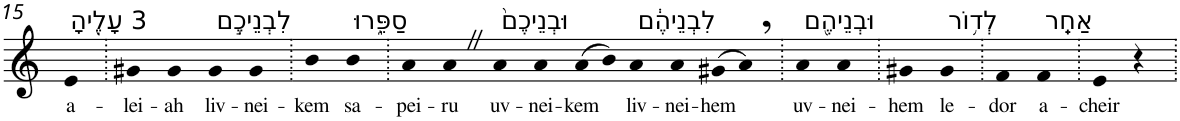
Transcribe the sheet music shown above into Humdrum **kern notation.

**kern	**text
*part1	*part1
*staff1	*staff1
*I"Piano	*
*I'Pno	*
!!LO:PB:g=z
*clefG2	*
*k[]	*
=15	=15
!LO:TX:a:t=3 עָלֶ֖יהָ	!
!	!LO:LY:b
4e	a-
=16.	=16.
!	!LO:LY:b
4g#X	-lei-
!	!LO:LY:b
4g#	-ah
!LO:TX:a:t=לִבְנֵיכֶ֣ם	!
!	!LO:LY:b
4g#	liv-
!	!LO:LY:b
4g#	-nei-
=17.	=17.
!	!LO:LY:b
4b	-kem
!LO:TX:a:t=סַפֵּ֑רוּ	!
!	!LO:LY:b
4b	sa-
=18.	=18.
!	!LO:LY:b
4a	-pei-
!	!LO:LY:b
4aZ	-ru
!LO:TX:a:t=וּבְנֵיכֶם֙	!
!	!LO:LY:b
4a	uv-
!	!LO:LY:b
4a	-nei-
!	!LO:LY:b
(>8a	-kem
8b)	.
!LO:TX:a:t=לִבְנֵיהֶ֔ם	!
!	!LO:LY:b
4a	liv-
!	!LO:LY:b
4a	-nei-
!	!LO:LY:b
(>8g#X	-hem
8a,)	.
=19.	=19.
!LO:TX:a:t=וּבְנֵיהֶ֖ם	!
!	!LO:LY:b
4a	uv-
!	!LO:LY:b
4a	-nei-
=20.	=20.
!	!LO:LY:b
4g#X	-hem
!LO:TX:a:t=לְד֥וֹר	!
!	!LO:LY:b
4g#	le-
=21.	=21.
!	!LO:LY:b
4f	-dor
!LO:TX:a:t=אַחֵֽר	!
!	!LO:LY:b
4f	a-
=22.	=22.
!	!LO:LY:b
4e	-cheir
4r	.
=.	=.
*-	*-
